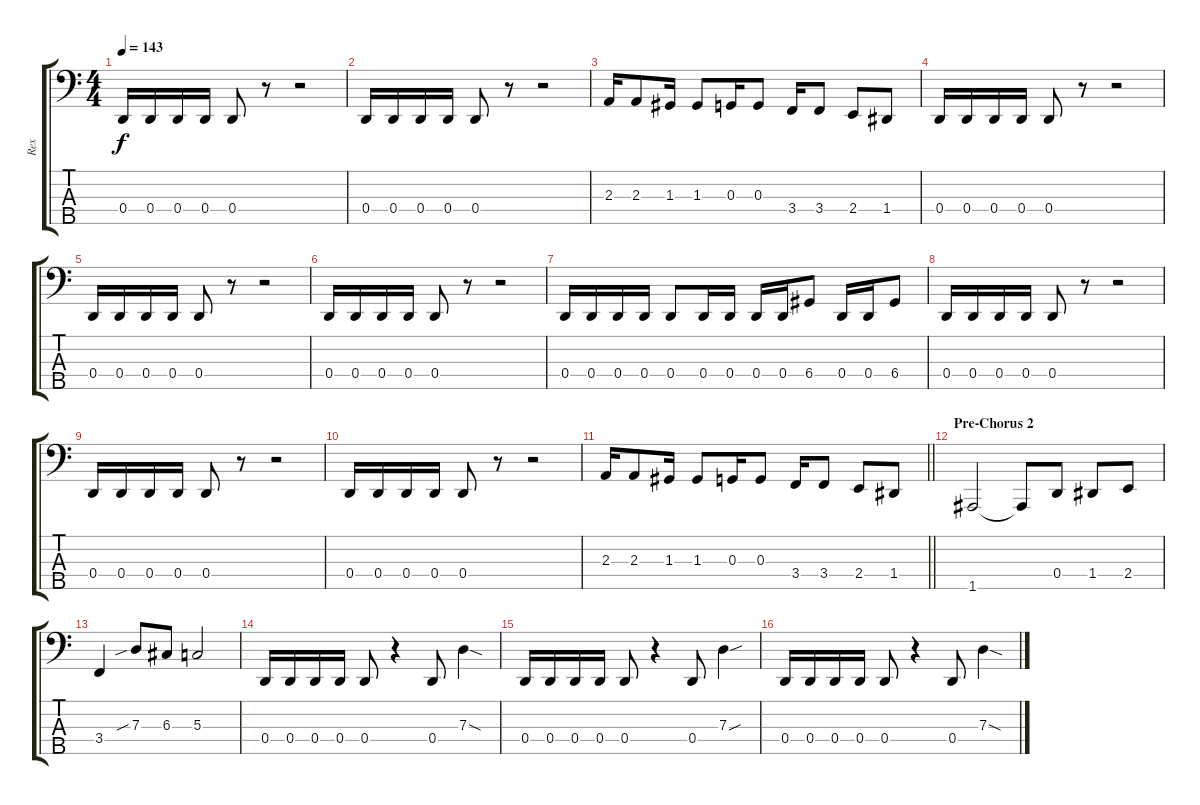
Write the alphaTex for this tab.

\track ("Rex" "Rex") {instrument electricbassfinger}
\staff {score tabs}
\tuning (F2 C2 G1 D1 A0) {hide}
\ts (4 4)
\tempo 143
\clef f4
\ks c
0.4.16{dy f} 0.4.16 0.4.16 0.4.16 0.4.8 r.8 r.2 |
0.4.16 0.4.16 0.4.16 0.4.16 0.4.8 r.8 r.2 |
2.3.16 2.3.8 1.3.16 1.3.8 0.3.16 0.3.8 3.4.16 3.4.8 2.4.8 1.4.8 |
0.4.16 0.4.16 0.4.16 0.4.16 0.4.8 r.8 r.2 |
0.4.16 0.4.16 0.4.16 0.4.16 0.4.8 r.8 r.2 |
0.4.16 0.4.16 0.4.16 0.4.16 0.4.8 r.8 r.2 |
0.4.16 0.4.16 0.4.16 0.4.16 0.4.8 0.4.16 0.4.16 0.4.16 0.4.16 6.4.8 0.4.16 0.4.16 6.4.8 |
0.4.16 0.4.16 0.4.16 0.4.16 0.4.8 r.8 r.2 |
0.4.16 0.4.16 0.4.16 0.4.16 0.4.8 r.8 r.2 |
0.4.16 0.4.16 0.4.16 0.4.16 0.4.8 r.8 r.2 |
\barLineRight lightlight
2.3.16 2.3.8 1.3.16 1.3.8 0.3.16 0.3.8 3.4.16 3.4.8 2.4.8 1.4.8 |
\section ("" "Pre-Chorus 2")
1.5.2 1.5{t}.8 0.4.8 1.4.8 2.4.8 |
3.4.4 7.3{sib}.8 6.3.8 5.3.2 |
0.4.16 0.4.16 0.4.16 0.4.16 0.4.8 r.4 0.4.8 7.3{sod}.4 |
0.4.16 0.4.16 0.4.16 0.4.16 0.4.8 r.4 0.4.8 7.3{sou}.4 |
0.4.16 0.4.16 0.4.16 0.4.16 0.4.8 r.4 0.4.8 7.3{sod}.4
